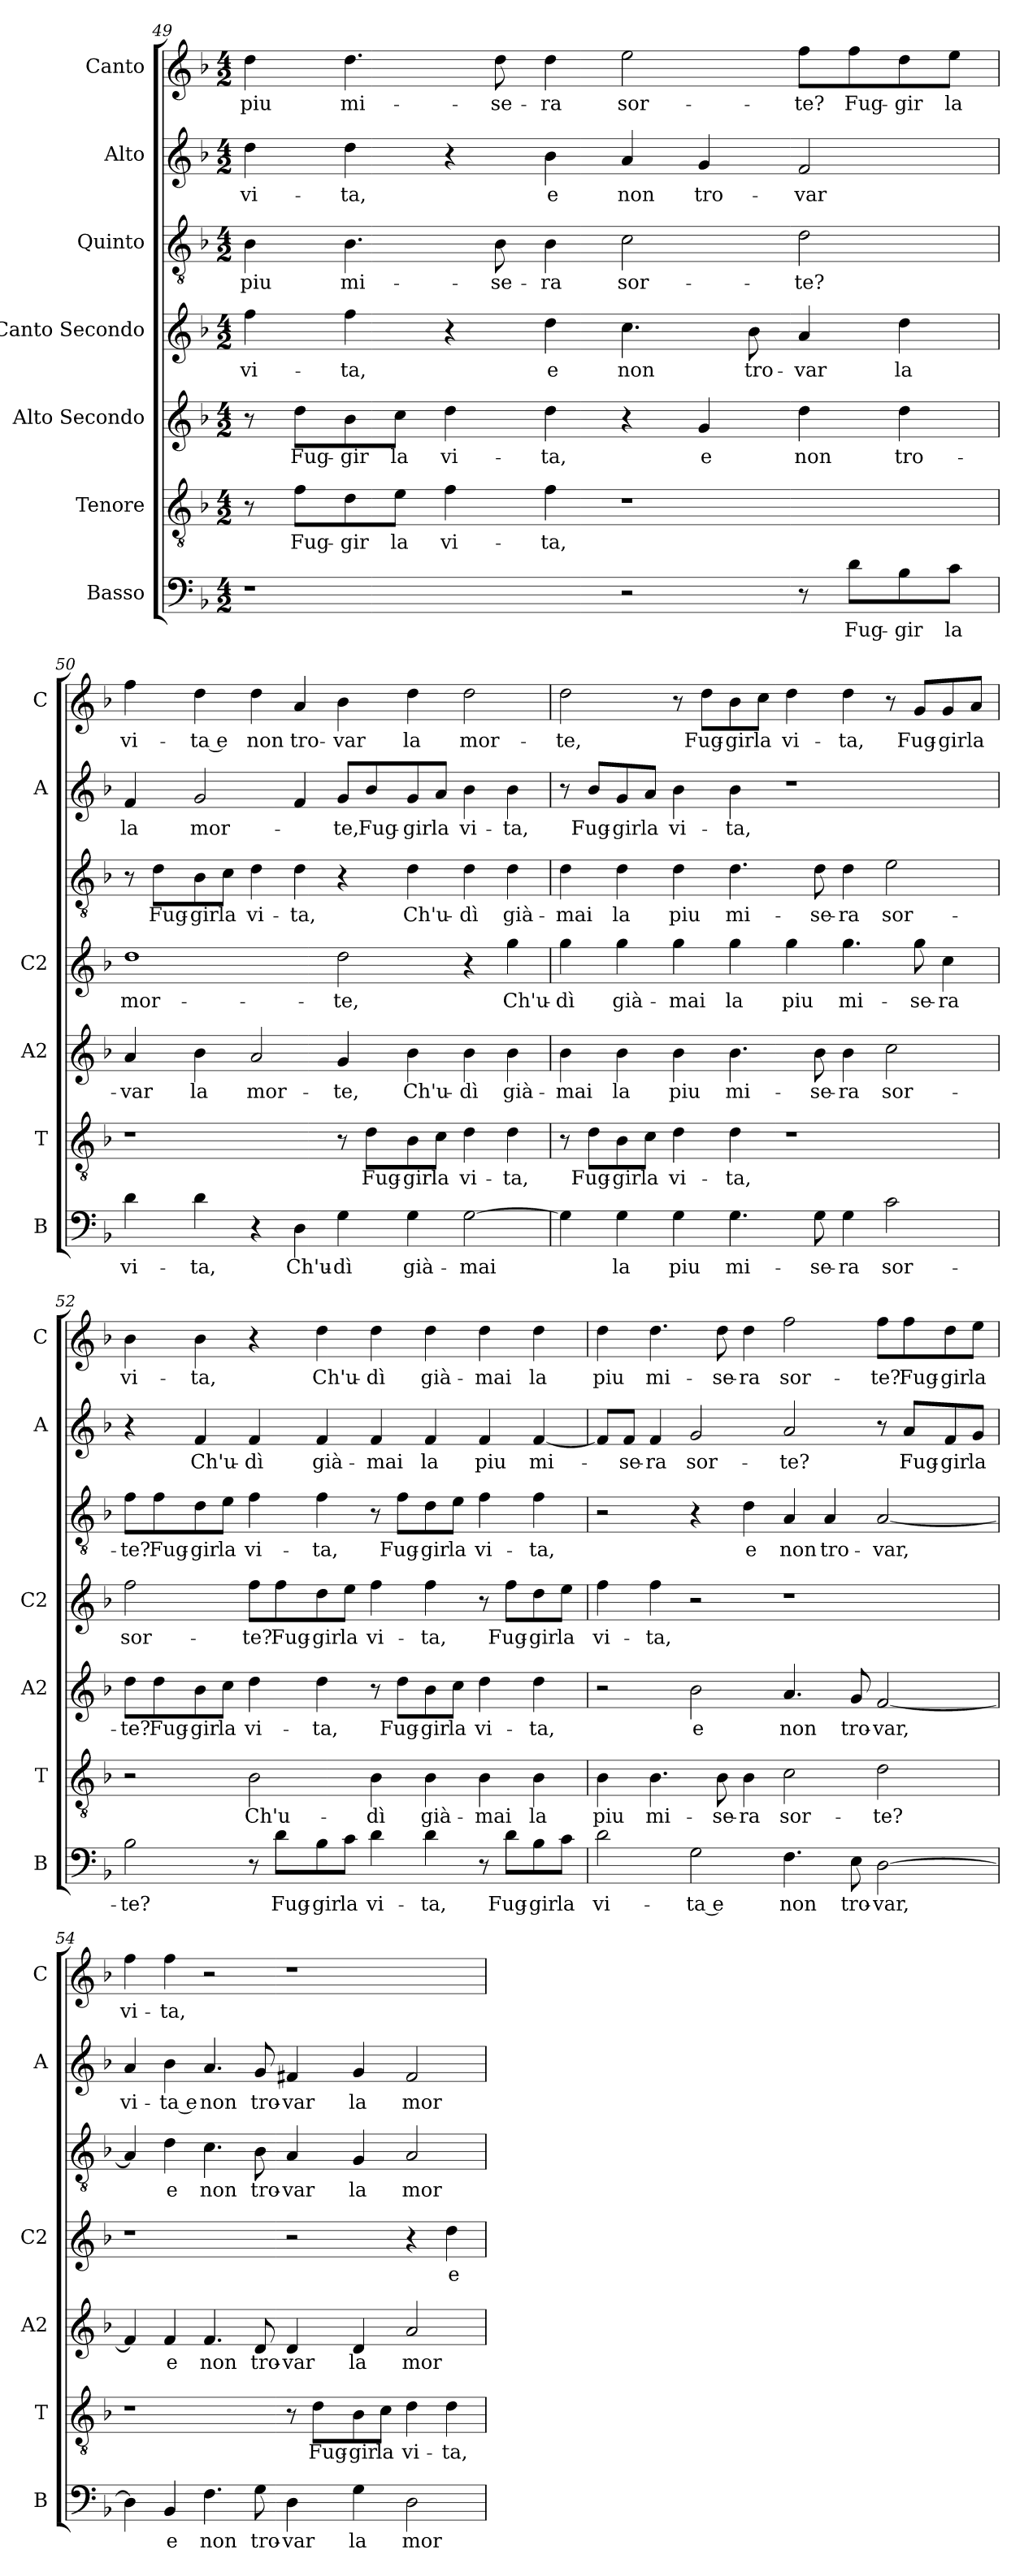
**kern	**text	**kern	**text	**kern	**text	**kern	**text	**kern	**text	**kern	**text	**kern	**text
*part7	*part7	*part6	*part6	*part5	*part5	*part4	*part4	*part3	*part3	*part2	*part2	*part1	*part1
*staff7	*staff7	*staff6	*staff6	*staff5	*staff5	*staff4	*staff4	*staff3	*staff3	*staff2	*staff2	*staff1	*staff1
*I"Basso	*	*I"Tenore	*	*I"Alto Secondo	*	*I"Canto Secondo	*	*I"Quinto	*	*I"Alto	*	*I"Canto	*
*I'B	*	*I'T	*	*I'A2	*	*I'C2	*	*	*	*I'A	*	*I'C	*
!!LO:PB:g=z
*clefF4	*	*clefGv2	*	*clefG2	*	*clefG2	*	*clefGv2	*	*clefG2	*	*clefG2	*
*k[b-]	*	*k[b-]	*	*k[b-]	*	*k[b-]	*	*k[b-]	*	*k[b-]	*	*k[b-]	*
*F:	*	*F:	*	*F:	*	*F:	*	*F:	*	*F:	*	*F:	*
*M4/2	*	*M4/2	*	*M4/2	*	*M4/2	*	*M4/2	*	*M4/2	*	*M4/2	*
=49	=49	=49	=49	=49	=49	=49	=49	=49	=49	=49	=49	=49	=49
!	!	!	!	!	!	!	!LO:LY:b	!	!LO:LY:b	!	!LO:LY:b	!	!LO:LY:b
1r	.	8r	.	8r	.	4ff\	vi-	4B-\	piu	4dd\	vi-	4dd\	piu
!	!	!	!LO:LY:b	!	!LO:LY:b	!	!	!	!	!	!	!	!
.	.	8f\L	Fug-	8dd\L	Fug-	.	.	.	.	.	.	.	.
!	!	!	!LO:LY:b	!	!LO:LY:b	!	!LO:LY:b	!	!LO:LY:b	!	!LO:LY:b	!	!LO:LY:b
.	.	8d\	-gir	8b-\	-gir	4ff\	-ta,	4.B-\	mi-	4dd\	-ta,	4.dd\	mi-
!	!	!	!LO:LY:b	!	!LO:LY:b	!	!	!	!	!	!	!	!
.	.	8e\J	la	8cc\J	la	.	.	.	.	.	.	.	.
!	!	!	!LO:LY:b	!	!LO:LY:b	!	!	!	!	!	!	!	!
.	.	4f\	vi-	4dd\	vi-	4r	.	.	.	4r	.	.	.
!	!	!	!	!	!	!	!	!	!LO:LY:b	!	!	!	!LO:LY:b
.	.	.	.	.	.	.	.	8B-\	-se-	.	.	8dd\	-se-
!	!	!	!LO:LY:b	!	!LO:LY:b	!	!LO:LY:b	!	!LO:LY:b	!	!LO:LY:b	!	!LO:LY:b
.	.	4f\	-ta,	4dd\	-ta,	4dd\	e	4B-\	-ra	4b-\	e	4dd\	-ra
!	!	!	!	!	!	!	!LO:LY:b	!	!LO:LY:b	!	!LO:LY:b	!	!LO:LY:b
2r	.	1r	.	4r	.	4.cc\	non	2c\	sor-	4a/	non	2ee\	sor-
!	!	!	!	!	!LO:LY:b	!	!	!	!	!	!LO:LY:b	!	!
.	.	.	.	4g/	e	.	.	.	.	4g/	tro-	.	.
!	!	!	!	!	!	!	!LO:LY:b	!	!	!	!	!	!
.	.	.	.	.	.	8b-\	tro-	.	.	.	.	.	.
!	!	!	!	!	!LO:LY:b	!	!LO:LY:b	!	!LO:LY:b	!	!LO:LY:b	!	!LO:LY:b
8r	.	.	.	4dd\	non	4a/	-var	2d\	-te?	2f/	-var	8ff\L	-te?
!	!LO:LY:b	!	!	!	!	!	!	!	!	!	!	!	!LO:LY:b
8d\L	Fug-	.	.	.	.	.	.	.	.	.	.	8ff\	Fug-
!	!LO:LY:b	!	!	!	!LO:LY:b	!	!LO:LY:b	!	!	!	!	!	!LO:LY:b
8B-\	-gir	.	.	4dd\	tro-	4dd\	la	.	.	.	.	8dd\	-gir
!	!LO:LY:b	!	!	!	!	!	!	!	!	!	!	!	!LO:LY:b
8c\J	la	.	.	.	.	.	.	.	.	.	.	8ee\J	la
=50	=50	=50	=50	=50	=50	=50	=50	=50	=50	=50	=50	=50	=50
!	!LO:LY:b	!	!	!	!LO:LY:b	!	!LO:LY:b	!	!	!	!LO:LY:b	!	!LO:LY:b
4d\	vi-	1r	.	4a/	-var	1dd	mor-	8r	.	4f/	la	4ff\	vi-
!	!	!	!	!	!	!	!	!	!LO:LY:b	!	!	!	!
.	.	.	.	.	.	.	.	8d\L	Fug-	.	.	.	.
!	!LO:LY:b	!	!	!	!LO:LY:b	!	!	!	!LO:LY:b	!	!LO:LY:b	!	!LO:LY:b
4d\	-ta,	.	.	4b-\	la	.	.	8B-\	-gir	2g/	mor-	4dd\	-ta e
!	!	!	!	!	!	!	!	!	!LO:LY:b	!	!	!	!
.	.	.	.	.	.	.	.	8c\J	la	.	.	.	.
!	!	!	!	!	!LO:LY:b	!	!	!	!LO:LY:b	!	!	!	!LO:LY:b
4r	.	.	.	2a/	mor-	.	.	4d\	vi-	.	.	4dd\	non
!	!LO:LY:b	!	!	!	!	!	!	!	!LO:LY:b	!	!	!	!LO:LY:b
4D\	Ch'u-	.	.	.	.	.	.	4d\	-ta,	4f/	.	4a/	tro-
!	!LO:LY:b	!	!	!	!LO:LY:b	!	!LO:LY:b	!	!	!	!LO:LY:b	!	!LO:LY:b
4G\	-dì	8r	.	4g/	-te,	2dd\	-te,	4r	.	8g/L	-te,	4b-\	-var
!	!	!	!LO:LY:b	!	!	!	!	!	!	!	!LO:LY:b	!	!
.	.	8d\L	Fug-	.	.	.	.	.	.	8b-/	Fug-	.	.
!	!LO:LY:b	!	!LO:LY:b	!	!LO:LY:b	!	!	!	!LO:LY:b	!	!LO:LY:b	!	!LO:LY:b
4G\	già-	8B-\	-gir	4b-\	Ch'u-	.	.	4d\	Ch'u-	8g/	-gir	4dd\	la
!	!	!	!LO:LY:b	!	!	!	!	!	!	!	!LO:LY:b	!	!
.	.	8c\J	la	.	.	.	.	.	.	8a/J	la	.	.
!	!LO:LY:b	!	!LO:LY:b	!	!LO:LY:b	!	!	!	!LO:LY:b	!	!LO:LY:b	!	!LO:LY:b
[2G\	-mai	4d\	vi-	4b-\	-dì	4r	.	4d\	-dì	4b-\	vi-	2dd\	mor-
!	!	!	!LO:LY:b	!	!LO:LY:b	!	!LO:LY:b	!	!LO:LY:b	!	!LO:LY:b	!	!
.	.	4d\	-ta,	4b-\	già-	4gg\	Ch'u-	4d\	già-	4b-\	-ta,	.	.
!!LO:LB:g=z
=51	=51	=51	=51	=51	=51	=51	=51	=51	=51	=51	=51	=51	=51
!	!	!	!	!	!LO:LY:b	!	!LO:LY:b	!	!LO:LY:b	!	!	!	!LO:LY:b
4G\]	.	8r	.	4b-\	-mai	4gg\	-dì	4d\	-mai	8r	.	2dd\	-te,
!	!	!	!LO:LY:b	!	!	!	!	!	!	!	!LO:LY:b	!	!
.	.	8d\L	Fug-	.	.	.	.	.	.	8b-/L	Fug-	.	.
!	!LO:LY:b	!	!LO:LY:b	!	!LO:LY:b	!	!LO:LY:b	!	!LO:LY:b	!	!LO:LY:b	!	!
4G\	la	8B-\	-gir	4b-\	la	4gg\	già-	4d\	la	8g/	-gir	.	.
!	!	!	!LO:LY:b	!	!	!	!	!	!	!	!LO:LY:b	!	!
.	.	8c\J	la	.	.	.	.	.	.	8a/J	la	.	.
!	!LO:LY:b	!	!LO:LY:b	!	!LO:LY:b	!	!LO:LY:b	!	!LO:LY:b	!	!LO:LY:b	!	!
4G\	piu	4d\	vi-	4b-\	piu	4gg\	-mai	4d\	piu	4b-\	vi-	8r	.
!	!	!	!	!	!	!	!	!	!	!	!	!	!LO:LY:b
.	.	.	.	.	.	.	.	.	.	.	.	8dd\L	Fug-
!	!LO:LY:b	!	!LO:LY:b	!	!LO:LY:b	!	!LO:LY:b	!	!LO:LY:b	!	!LO:LY:b	!	!LO:LY:b
4.G\	mi-	4d\	-ta,	4.b-\	mi-	4gg\	la	4.d\	mi-	4b-\	-ta,	8b-\	-gir
!	!	!	!	!	!	!	!	!	!	!	!	!	!LO:LY:b
.	.	.	.	.	.	.	.	.	.	.	.	8cc\J	la
!	!	!	!	!	!	!	!LO:LY:b	!	!	!	!	!	!LO:LY:b
.	.	1r	.	.	.	4gg\	piu	.	.	1r	.	4dd\	vi-
!	!LO:LY:b	!	!	!	!LO:LY:b	!	!	!	!LO:LY:b	!	!	!	!
8G\	-se-	.	.	8b-\	-se-	.	.	8d\	-se-	.	.	.	.
!	!LO:LY:b	!	!	!	!LO:LY:b	!	!LO:LY:b	!	!LO:LY:b	!	!	!	!LO:LY:b
4G\	-ra	.	.	4b-\	-ra	4.gg\	mi-	4d\	-ra	.	.	4dd\	-ta,
!	!LO:LY:b	!	!	!	!LO:LY:b	!	!	!	!LO:LY:b	!	!	!	!
2c\	sor-	.	.	2cc\	sor-	.	.	2e\	sor-	.	.	8r	.
!	!	!	!	!	!	!	!LO:LY:b	!	!	!	!	!	!LO:LY:b
.	.	.	.	.	.	8gg\	-se-	.	.	.	.	8g/L	Fug-
!	!	!	!	!	!	!	!LO:LY:b	!	!	!	!	!	!LO:LY:b
.	.	.	.	.	.	4cc\	-ra	.	.	.	.	8g/	-gir
!	!	!	!	!	!	!	!	!	!	!	!	!	!LO:LY:b
.	.	.	.	.	.	.	.	.	.	.	.	8a/J	la
=52	=52	=52	=52	=52	=52	=52	=52	=52	=52	=52	=52	=52	=52
!	!LO:LY:b	!	!	!	!LO:LY:b	!	!LO:LY:b	!	!LO:LY:b	!	!	!	!LO:LY:b
2B-\	-te?	2r	.	8dd\L	-te?	2ff\	sor-	8f\L	-te?	4r	.	4b-\	vi-
!	!	!	!	!	!LO:LY:b	!	!	!	!LO:LY:b	!	!	!	!
.	.	.	.	8dd\	Fug-	.	.	8f\	Fug-	.	.	.	.
!	!	!	!	!	!LO:LY:b	!	!	!	!LO:LY:b	!	!LO:LY:b	!	!LO:LY:b
.	.	.	.	8b-\	-gir	.	.	8d\	-gir	4f/	Ch'u-	4b-\	-ta,
!	!	!	!	!	!LO:LY:b	!	!	!	!LO:LY:b	!	!	!	!
.	.	.	.	8cc\J	la	.	.	8e\J	la	.	.	.	.
!	!	!	!LO:LY:b	!	!LO:LY:b	!	!LO:LY:b	!	!LO:LY:b	!	!LO:LY:b	!	!
8r	.	2B-\	Ch'u-	4dd\	vi-	8ff\L	-te?	4f\	vi-	4f/	-dì	4r	.
!	!LO:LY:b	!	!	!	!	!	!LO:LY:b	!	!	!	!	!	!
8d\L	Fug-	.	.	.	.	8ff\	Fug-	.	.	.	.	.	.
!	!LO:LY:b	!	!	!	!LO:LY:b	!	!LO:LY:b	!	!LO:LY:b	!	!LO:LY:b	!	!LO:LY:b
8B-\	-gir	.	.	4dd\	-ta,	8dd\	-gir	4f\	-ta,	4f/	già-	4dd\	Ch'u-
!	!LO:LY:b	!	!	!	!	!	!LO:LY:b	!	!	!	!	!	!
8c\J	la	.	.	.	.	8ee\J	la	.	.	.	.	.	.
!	!LO:LY:b	!	!LO:LY:b	!	!	!	!LO:LY:b	!	!	!	!LO:LY:b	!	!LO:LY:b
4d\	vi-	4B-\	-dì	8r	.	4ff\	vi-	8r	.	4f/	-mai	4dd\	-dì
!	!	!	!	!	!LO:LY:b	!	!	!	!LO:LY:b	!	!	!	!
.	.	.	.	8dd\L	Fug-	.	.	8f\L	Fug-	.	.	.	.
!	!LO:LY:b	!	!LO:LY:b	!	!LO:LY:b	!	!LO:LY:b	!	!LO:LY:b	!	!LO:LY:b	!	!LO:LY:b
4d\	-ta,	4B-\	già-	8b-\	-gir	4ff\	-ta,	8d\	-gir	4f/	la	4dd\	già-
!	!	!	!	!	!LO:LY:b	!	!	!	!LO:LY:b	!	!	!	!
.	.	.	.	8cc\J	la	.	.	8e\J	la	.	.	.	.
!	!	!	!LO:LY:b	!	!LO:LY:b	!	!	!	!LO:LY:b	!	!LO:LY:b	!	!LO:LY:b
8r	.	4B-\	-mai	4dd\	vi-	8r	.	4f\	vi-	4f/	piu	4dd\	-mai
!	!LO:LY:b	!	!	!	!	!	!LO:LY:b	!	!	!	!	!	!
8d\L	Fug-	.	.	.	.	8ff\L	Fug-	.	.	.	.	.	.
!	!LO:LY:b	!	!LO:LY:b	!	!LO:LY:b	!	!LO:LY:b	!	!LO:LY:b	!	!LO:LY:b	!	!LO:LY:b
8B-\	-gir	4B-\	la	4dd\	-ta,	8dd\	-gir	4f\	-ta,	[4f/	mi-	4dd\	la
!	!LO:LY:b	!	!	!	!	!	!LO:LY:b	!	!	!	!	!	!
8c\J	la	.	.	.	.	8ee\J	la	.	.	.	.	.	.
!!LO:PB:g=z
=53	=53	=53	=53	=53	=53	=53	=53	=53	=53	=53	=53	=53	=53
!	!LO:LY:b	!	!LO:LY:b	!	!	!	!LO:LY:b	!	!	!	!	!	!LO:LY:b
2d\	vi-	4B-\	piu	2r	.	4ff\	vi-	2r	.	8f/L]	.	4dd\	piu
!	!	!	!	!	!	!	!	!	!	!	!LO:LY:b	!	!
.	.	.	.	.	.	.	.	.	.	8f/J	-se-	.	.
!	!	!	!LO:LY:b	!	!	!	!LO:LY:b	!	!	!	!LO:LY:b	!	!LO:LY:b
.	.	4.B-\	mi-	.	.	4ff\	-ta,	.	.	4f/	-ra	4.dd\	mi-
!	!LO:LY:b	!	!	!	!LO:LY:b	!	!	!	!	!	!LO:LY:b	!	!
2G\	-ta e	.	.	2b-\	e	2r	.	4r	.	2g/	sor-	.	.
!	!	!	!LO:LY:b	!	!	!	!	!	!	!	!	!	!LO:LY:b
.	.	8B-\	-se-	.	.	.	.	.	.	.	.	8dd\	-se-
!	!	!	!LO:LY:b	!	!	!	!	!	!LO:LY:b	!	!	!	!LO:LY:b
.	.	4B-\	-ra	.	.	.	.	4d\	e	.	.	4dd\	-ra
!	!LO:LY:b	!	!LO:LY:b	!	!LO:LY:b	!	!	!	!LO:LY:b	!	!LO:LY:b	!	!LO:LY:b
4.F\	non	2c\	sor-	4.a/	non	1r	.	4A/	non	2a/	-te?	2ff\	sor-
!	!	!	!	!	!	!	!	!	!LO:LY:b	!	!	!	!
.	.	.	.	.	.	.	.	4A/	tro-	.	.	.	.
!	!LO:LY:b	!	!	!	!LO:LY:b	!	!	!	!	!	!	!	!
8E\	tro-	.	.	8g/	tro-	.	.	.	.	.	.	.	.
!	!LO:LY:b	!	!LO:LY:b	!	!LO:LY:b	!	!	!	!LO:LY:b	!	!	!	!LO:LY:b
[2D\	-var,	2d\	-te?	[2f/	-var,	.	.	[2A/	-var,	8r	.	8ff\L	-te?
!	!	!	!	!	!	!	!	!	!	!	!LO:LY:b	!	!LO:LY:b
.	.	.	.	.	.	.	.	.	.	8a/L	Fug-	8ff\	Fug-
!	!	!	!	!	!	!	!	!	!	!	!LO:LY:b	!	!LO:LY:b
.	.	.	.	.	.	.	.	.	.	8f/	-gir	8dd\	-gir
!	!	!	!	!	!	!	!	!	!	!	!LO:LY:b	!	!LO:LY:b
.	.	.	.	.	.	.	.	.	.	8g/J	la	8ee\J	la
=54	=54	=54	=54	=54	=54	=54	=54	=54	=54	=54	=54	=54	=54
!	!	!	!	!	!	!	!	!	!	!	!LO:LY:b	!	!LO:LY:b
4D\]	.	1r	.	4f/]	.	1r	.	4A/]	.	4a/	vi-	4ff\	vi-
!	!LO:LY:b	!	!	!	!LO:LY:b	!	!	!	!LO:LY:b	!	!LO:LY:b	!	!LO:LY:b
4BB-/	e	.	.	4f/	e	.	.	4d\	e	4b-\	-ta e	4ff\	-ta,
!	!LO:LY:b	!	!	!	!LO:LY:b	!	!	!	!LO:LY:b	!	!LO:LY:b	!	!
4.F\	non	.	.	4.f/	non	.	.	4.c\	non	4.a/	non	2r	.
!	!LO:LY:b	!	!	!	!LO:LY:b	!	!	!	!LO:LY:b	!	!LO:LY:b	!	!
8G\	tro-	.	.	8d/	tro-	.	.	8B-\	tro-	8g/	tro-	.	.
!	!LO:LY:b	!	!	!	!LO:LY:b	!	!	!	!LO:LY:b	!	!LO:LY:b	!	!
4D\	-var	8r	.	4d/	-var	2r	.	4A/	-var	4f#X/	-var	1r	.
!	!	!	!LO:LY:b	!	!	!	!	!	!	!	!	!	!
.	.	8d\L	Fug-	.	.	.	.	.	.	.	.	.	.
!	!LO:LY:b	!	!LO:LY:b	!	!LO:LY:b	!	!	!	!LO:LY:b	!	!LO:LY:b	!	!
4G\	la	8B-\	-gir	4d/	la	.	.	4G/	la	4g/	la	.	.
!	!	!	!LO:LY:b	!	!	!	!	!	!	!	!	!	!
.	.	8c\J	la	.	.	.	.	.	.	.	.	.	.
!	!LO:LY:b	!	!LO:LY:b	!	!LO:LY:b	!	!	!	!LO:LY:b	!	!LO:LY:b	!	!
2D\	mor-	4d\	vi-	2a/	mor-	4r	.	2A/	mor-	2f#/	mor-	.	.
!	!	!	!LO:LY:b	!	!	!	!LO:LY:b	!	!	!	!	!	!
.	.	4d\	-ta,	.	.	4dd\	e	.	.	.	.	.	.
=	=	=	=	=	=	=	=	=	=	=	=	=	=
*-	*-	*-	*-	*-	*-	*-	*-	*-	*-	*-	*-	*-	*-
